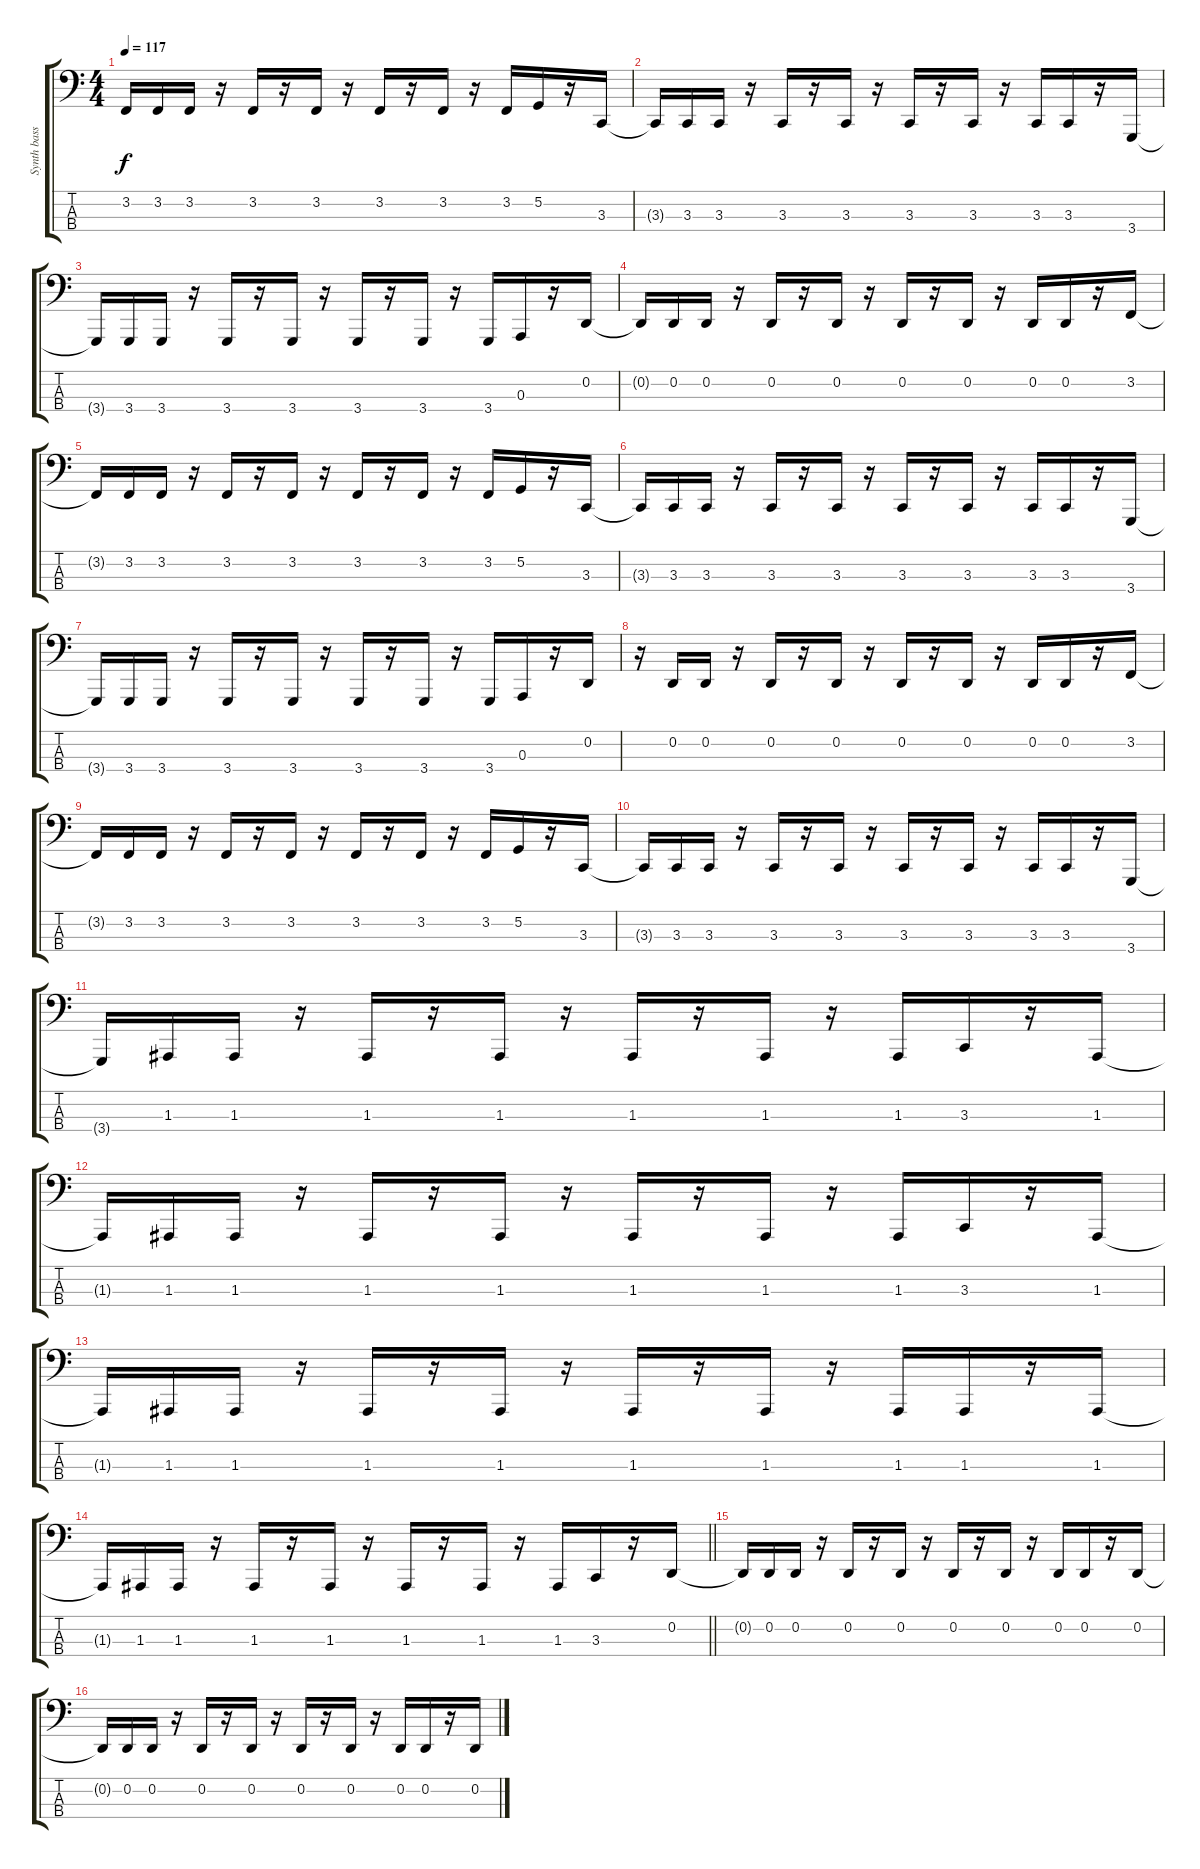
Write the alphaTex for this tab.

\track ("Synth bass" "Synth bass") {instrument lead8bassandlead}
\staff {score tabs}
\tuning (G2 D2 A1 E1) {hide}
\ts (4 4)
\tempo 117
\clef f4
\ks c
3.2{t}.16{dy f} 3.2.16 3.2.16 r.16 3.2.16 r.16 3.2.16 r.16 3.2.16 r.16 3.2.16 r.16 3.2.16 5.2.16 r.16 3.3.16 |
3.3{t}.16 3.3.16 3.3.16 r.16 3.3.16 r.16 3.3.16 r.16 3.3.16 r.16 3.3.16 r.16 3.3.16 3.3.16 r.16 3.4.16 |
3.4{t}.16 3.4.16 3.4.16 r.16 3.4.16 r.16 3.4.16 r.16 3.4.16 r.16 3.4.16 r.16 3.4.16 0.3.16 r.16 0.2.16 |
0.2{t}.16 0.2.16 0.2.16 r.16 0.2.16 r.16 0.2.16 r.16 0.2.16 r.16 0.2.16 r.16 0.2.16 0.2.16 r.16 3.2.16 |
3.2{t}.16 3.2.16 3.2.16 r.16 3.2.16 r.16 3.2.16 r.16 3.2.16 r.16 3.2.16 r.16 3.2.16 5.2.16 r.16 3.3.16 |
3.3{t}.16 3.3.16 3.3.16 r.16 3.3.16 r.16 3.3.16 r.16 3.3.16 r.16 3.3.16 r.16 3.3.16 3.3.16 r.16 3.4.16 |
3.4{t}.16 3.4.16 3.4.16 r.16 3.4.16 r.16 3.4.16 r.16 3.4.16 r.16 3.4.16 r.16 3.4.16 0.3.16 r.16 0.2.16 |
r.16 0.2.16 0.2.16 r.16 0.2.16 r.16 0.2.16 r.16 0.2.16 r.16 0.2.16 r.16 0.2.16 0.2.16 r.16 3.2.16 |
3.2{t}.16 3.2.16 3.2.16 r.16 3.2.16 r.16 3.2.16 r.16 3.2.16 r.16 3.2.16 r.16 3.2.16 5.2.16 r.16 3.3.16 |
3.3{t}.16 3.3.16 3.3.16 r.16 3.3.16 r.16 3.3.16 r.16 3.3.16 r.16 3.3.16 r.16 3.3.16 3.3.16 r.16 3.4.16 |
3.4{t}.16 1.3.16 1.3.16 r.16 1.3.16 r.16 1.3.16 r.16 1.3.16 r.16 1.3.16 r.16 1.3.16 3.3.16 r.16 1.3.16 |
1.3{t}.16 1.3.16 1.3.16 r.16 1.3.16 r.16 1.3.16 r.16 1.3.16 r.16 1.3.16 r.16 1.3.16 3.3.16 r.16 1.3.16 |
1.3{t}.16 1.3.16 1.3.16 r.16 1.3.16 r.16 1.3.16 r.16 1.3.16 r.16 1.3.16 r.16 1.3.16 1.3.16 r.16 1.3.16 |
\barLineRight lightlight
1.3{t}.16 1.3.16 1.3.16 r.16 1.3.16 r.16 1.3.16 r.16 1.3.16 r.16 1.3.16 r.16 1.3.16 3.3.16 r.16 0.2.16 |
0.2{t}.16 0.2.16 0.2.16 r.16 0.2.16 r.16 0.2.16 r.16 0.2.16 r.16 0.2.16 r.16 0.2.16 0.2.16 r.16 0.2.16 |
0.2{t}.16 0.2.16 0.2.16 r.16 0.2.16 r.16 0.2.16 r.16 0.2.16 r.16 0.2.16 r.16 0.2.16 0.2.16 r.16 0.2.16
